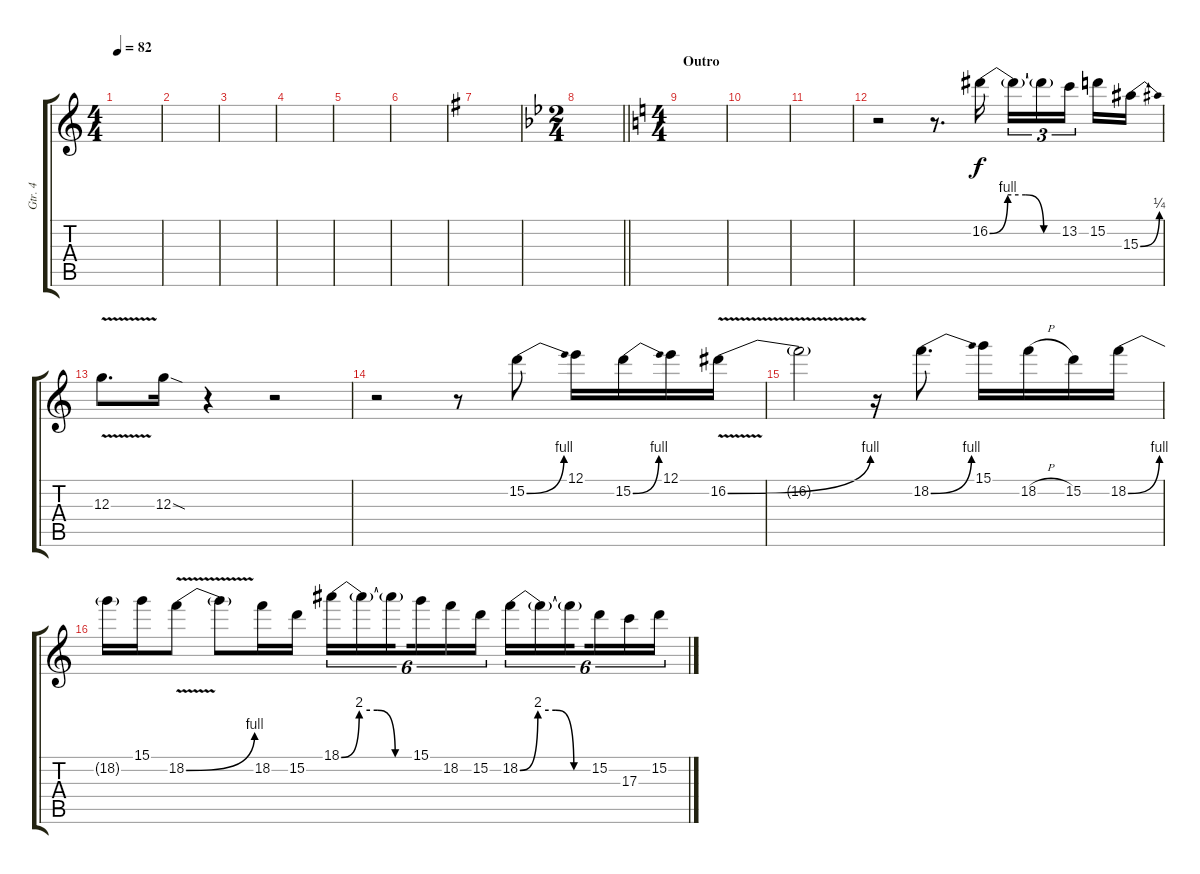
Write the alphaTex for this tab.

\track ("Gtr. 4" "Gtr. 4") {instrument overdrivenguitar}
\staff {score tabs}
\tuning (E4 B3 G3 D3 A2 E2) {hide}
\ts (4 4)
\tempo 82
\clef g2
\ks c
|
|
|
|
|
|
\ks g
|
\ts (2 4)
\barLineRight lightlight
\ks bb
|
\ts (4 4)
\section ("" "Outro")
\ks c
|
|
|
r.2 r.8{d} 16.2{be (custom 0 0 15 4 30 4 45 0 60 0)}.16 16.2{t}.16{tu (3 2)} 16.2{t}.16{tu (3 2)} 13.2.16{tu (3 2) beam splitsecondary} 15.2.16 15.3{be (bend 0 0 60 1)}.16 |
12.3{v}.8{d} 12.3{sod}.16 r.4 r.2 |
r.2 r.8 15.2{be (bend 0 0 60 4)}.8 12.1.16 15.2{be (bend 0 0 60 4)}.16 12.1.16 16.2{be (bend 0 0 60 4) v}.16 |
16.2{t}.2 r.16 18.2{be (bend 0 0 60 4)}.8{d} 15.1.16 18.2{h}.16 15.2.16 18.2{be (bend 0 0 60 4)}.16 |
18.2{t}.16 15.1.16 18.2{be (bend 0 0 60 4) v}.8 18.2{t}.8 18.2.16 15.2.16 18.1{be (custom 0 0 15 8 30 8 45 0 60 0)}.16{tu (6 4)} 18.1{t}.16{tu (6 4)} 18.1{t}.16{tu (6 4) beam splitsecondary} 15.1.16{tu (6 4)} 18.2.16{tu (6 4)} 15.2.16{tu (6 4)} 18.2{be (custom 0 0 15 8 30 8 45 0 60 0)}.16{tu (6 4)} 18.2{t}.16{tu (6 4)} 18.2{t}.16{tu (6 4) beam splitsecondary} 15.2.16{tu (6 4)} 17.3.16{tu (6 4)} 15.2.16{tu (6 4)}
